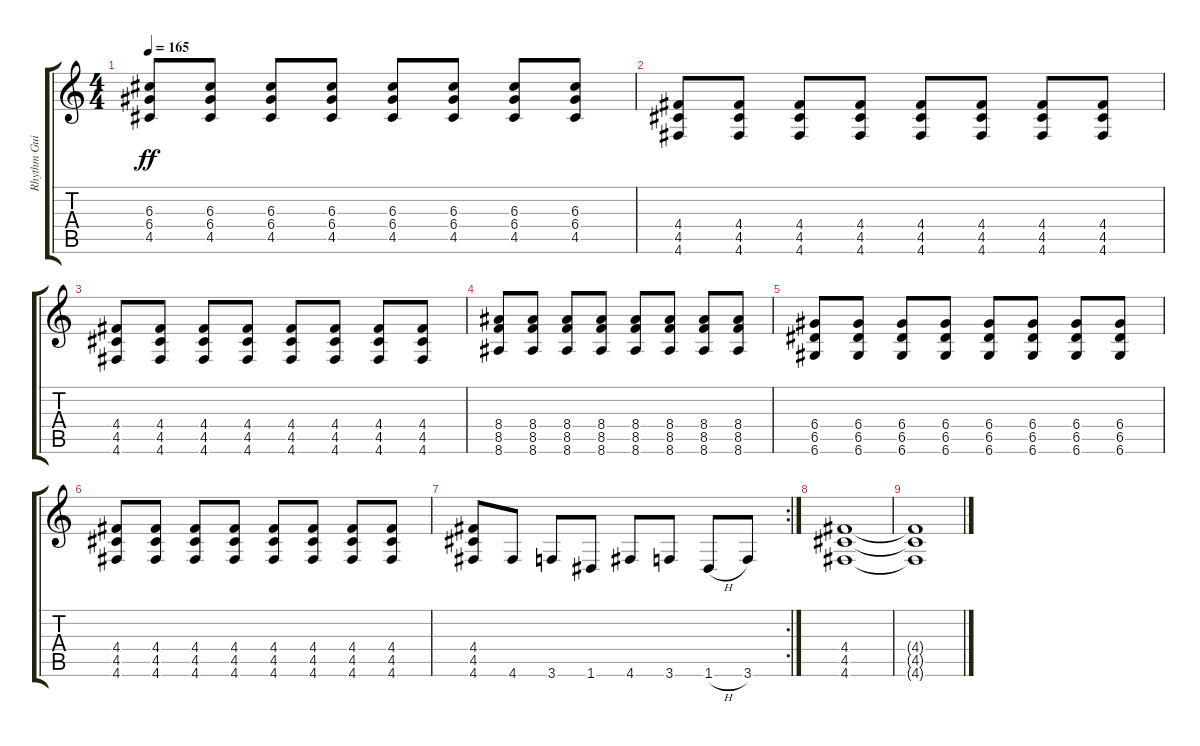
\track ("Rhythm Guitar" "Rhythm Gui") {instrument distortionguitar}
\staff {score tabs}
\tuning (E4 B3 G3 D3 A2 D2) {hide}
\ts (4 4)
\tempo 165
\clef g2
\ks c
(6.3 6.4 4.5).8{dy ff} (6.3 6.4 4.5).8 (6.3 6.4 4.5).8 (6.3 6.4 4.5).8 (6.3 6.4 4.5).8 (6.3 6.4 4.5).8 (6.3 6.4 4.5).8 (6.3 6.4 4.5).8 |
(4.4 4.5 4.6).8 (4.4 4.5 4.6).8 (4.4 4.5 4.6).8 (4.4 4.5 4.6).8 (4.4 4.5 4.6).8 (4.4 4.5 4.6).8 (4.4 4.5 4.6).8 (4.4 4.5 4.6).8 |
(4.4 4.5 4.6).8 (4.4 4.5 4.6).8 (4.4 4.5 4.6).8 (4.4 4.5 4.6).8 (4.4 4.5 4.6).8 (4.4 4.5 4.6).8 (4.4 4.5 4.6).8 (4.4 4.5 4.6).8 |
(8.4 8.5 8.6).8 (8.4 8.5 8.6).8 (8.4 8.5 8.6).8 (8.4 8.5 8.6).8 (8.4 8.5 8.6).8 (8.4 8.5 8.6).8 (8.4 8.5 8.6).8 (8.4 8.5 8.6).8 |
(6.4 6.5 6.6).8 (6.4 6.5 6.6).8 (6.4 6.5 6.6).8 (6.4 6.5 6.6).8 (6.4 6.5 6.6).8 (6.4 6.5 6.6).8 (6.4 6.5 6.6).8 (6.4 6.5 6.6).8 |
(4.4 4.5 4.6).8 (4.4 4.5 4.6).8 (4.4 4.5 4.6).8 (4.4 4.5 4.6).8 (4.4 4.5 4.6).8 (4.4 4.5 4.6).8 (4.4 4.5 4.6).8 (4.4 4.5 4.6).8 |
\rc 2
(4.4 4.5 4.6).8 4.6.8 3.6.8 1.6.8 4.6.8 3.6.8 1.6{h}.8 3.6.8 |
(4.4 4.5 4.6).1 |
(4.4{t} 4.5{t} 4.6{t}).1
